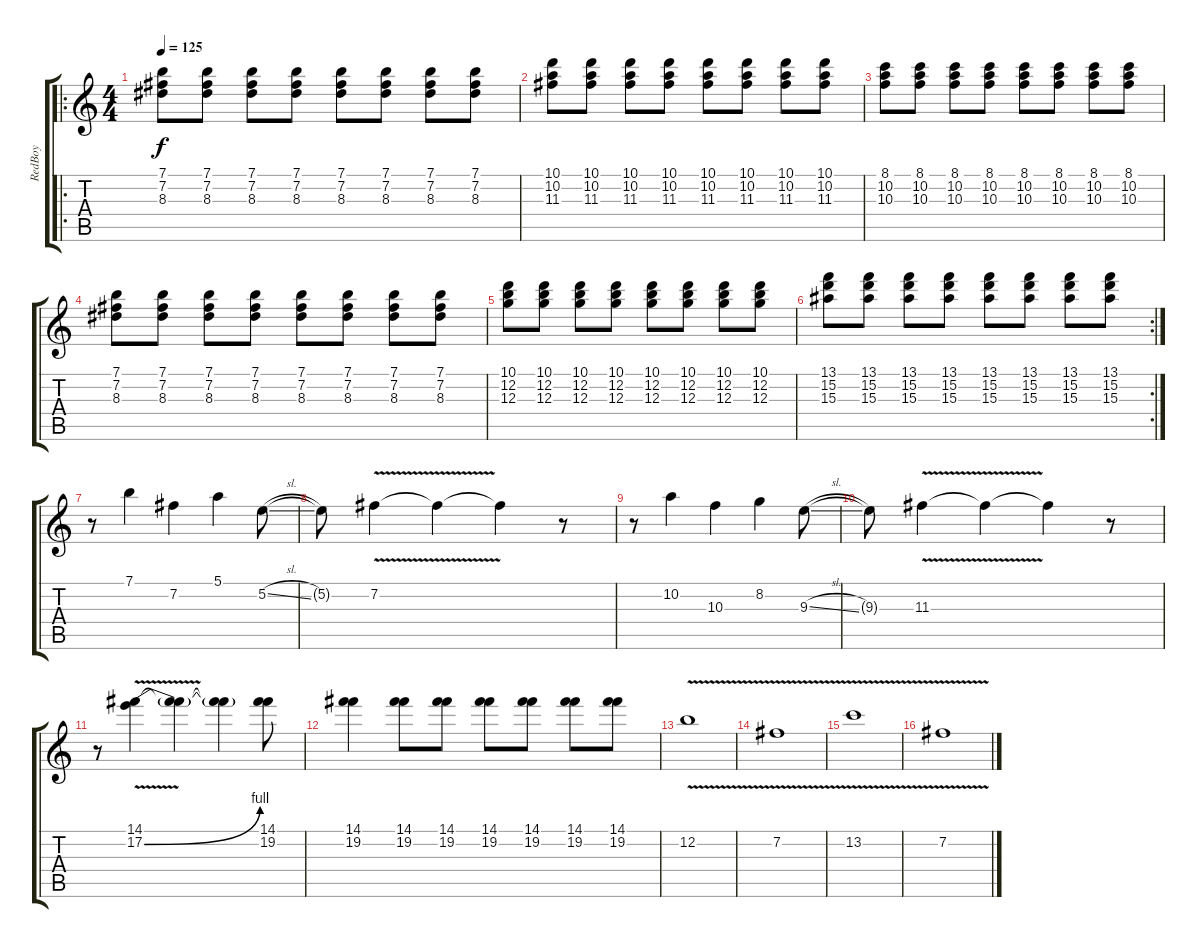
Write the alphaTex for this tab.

\track ("RedBoy" "RedBoy") {instrument overdrivenguitar}
\staff {score tabs}
\tuning (E4 B3 G3 D3 A2 E2) {hide}
\ro
\ts (4 4)
\tempo 125
\clef g2
\ks c
(7.1 7.2 8.3).8{dy f} (7.1 7.2 8.3).8 (7.1 7.2 8.3).8 (7.1 7.2 8.3).8 (7.1 7.2 8.3).8 (7.1 7.2 8.3).8 (7.1 7.2 8.3).8 (7.1 7.2 8.3).8 |
(10.1 10.2 11.3).8 (10.1 10.2 11.3).8 (10.1 10.2 11.3).8 (10.1 10.2 11.3).8 (10.1 10.2 11.3).8 (10.1 10.2 11.3).8 (10.1 10.2 11.3).8 (10.1 10.2 11.3).8 |
(8.1 10.2 10.3).8 (8.1 10.2 10.3).8 (8.1 10.2 10.3).8 (8.1 10.2 10.3).8 (8.1 10.2 10.3).8 (8.1 10.2 10.3).8 (8.1 10.2 10.3).8 (8.1 10.2 10.3).8 |
(7.1 7.2 8.3).8 (7.1 7.2 8.3).8 (7.1 7.2 8.3).8 (7.1 7.2 8.3).8 (7.1 7.2 8.3).8 (7.1 7.2 8.3).8 (7.1 7.2 8.3).8 (7.1 7.2 8.3).8 |
(10.1 12.2 12.3).8 (10.1 12.2 12.3).8 (10.1 12.2 12.3).8 (10.1 12.2 12.3).8 (10.1 12.2 12.3).8 (10.1 12.2 12.3).8 (10.1 12.2 12.3).8 (10.1 12.2 12.3).8 |
\rc 2
(13.1 15.2 15.3).8 (13.1 15.2 15.3).8 (13.1 15.2 15.3).8 (13.1 15.2 15.3).8 (13.1 15.2 15.3).8 (13.1 15.2 15.3).8 (13.1 15.2 15.3).8 (13.1 15.2 15.3).8 |
r.8 7.1.4 7.2.4 5.1.4 5.2{sl}.8 |
5.2{t}.8 7.2{v}.4 7.2{t}.4 7.2{t}.4 r.8 |
r.8 10.2.4 10.3.4 8.2.4 9.3{sl}.8 |
9.3{t}.8 11.3{v}.4 11.3{t}.4 11.3{t}.4 r.8 |
r.8 (14.1 17.2{be (bend 0 0 60 4) v}).4 (14.1{t} 17.2{t}).4 (14.1{t} 17.2{t}).4 (14.1 19.2).8 |
(14.1 19.2).4 (14.1 19.2).8 (14.1 19.2).8 (14.1 19.2).8 (14.1 19.2).8 (14.1 19.2).8 (14.1 19.2).8 |
12.2{v}.1 |
7.2{v}.1 |
13.2{v}.1 |
7.2{v}.1
